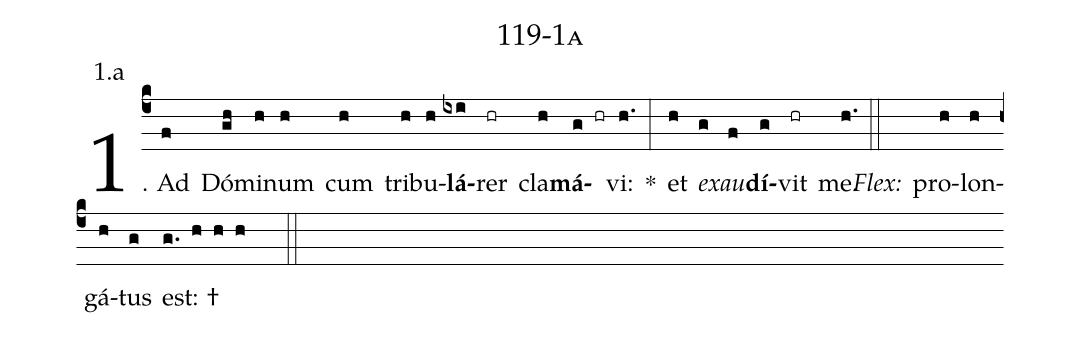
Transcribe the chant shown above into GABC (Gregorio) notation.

name: 119-1a;
annotation: 1.a;
%%
(c4)1. Ad(f) Dó(gh)mi(h)num(h) cum(h) tri(h)bu(h)<b>lá</b>(ixi)rer(hr) cla(h)<b>má</b>(g hr)vi:(h.) *(:) et(h) <i>ex</i>(g)<i>au</i>(f)<b>dí</b>(g)vit(hr) me.(h.) (::)
<i>Flex:</i>()  pro(h)lon(h)gá(h)tus(g) est: †(g. h h h  ::)
